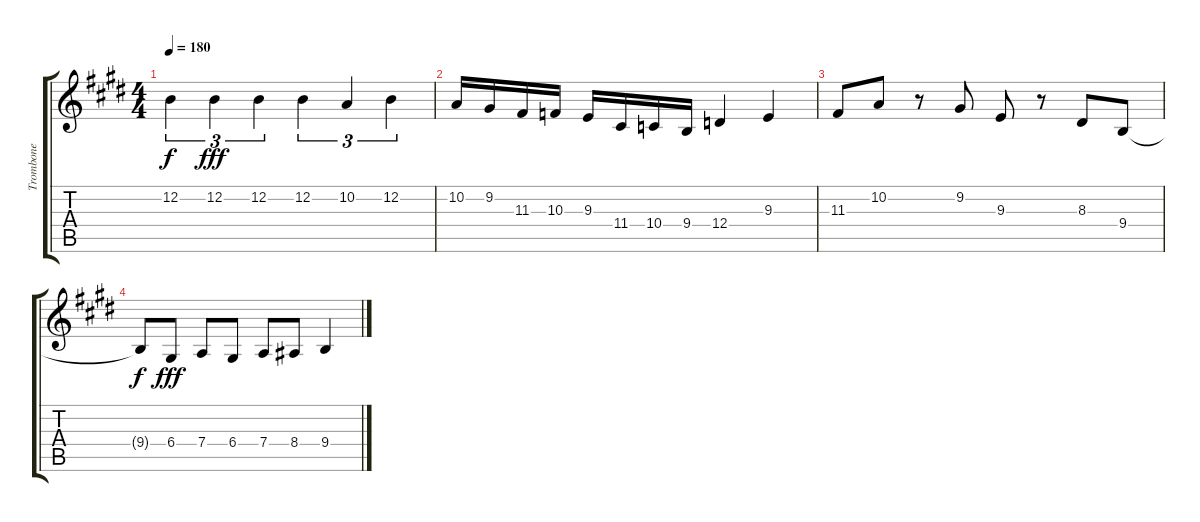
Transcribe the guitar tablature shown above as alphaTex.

\track ("Trombone" "Trombone") {instrument trombone}
\staff {score tabs}
\tuning (E4 B3 G3 D3 A2 E2) {hide}
\ts (4 4)
\tempo 180
\clef g2
\ks e
12.2.4{tu (3 2) dy f volume 16 balance 8} 12.2.4{tu (3 2) dy fff} 12.2.4{tu (3 2)} 12.2.4{tu (3 2)} 10.2.4{tu (3 2)} 12.2.4{tu (3 2)} |
10.2.16 9.2.16 11.3.16 10.3.16 9.3.16 11.4.16 10.4.16 9.4.16 12.4.4 9.3.4 |
11.3.8 10.2.8 r.8 9.2.8 9.3.8 r.8 8.3.8 9.4.8 |
9.4{t}.8{dy f} 6.4.8{dy fff} 7.4.8 6.4.8 7.4.8 8.4.8 9.4.4
